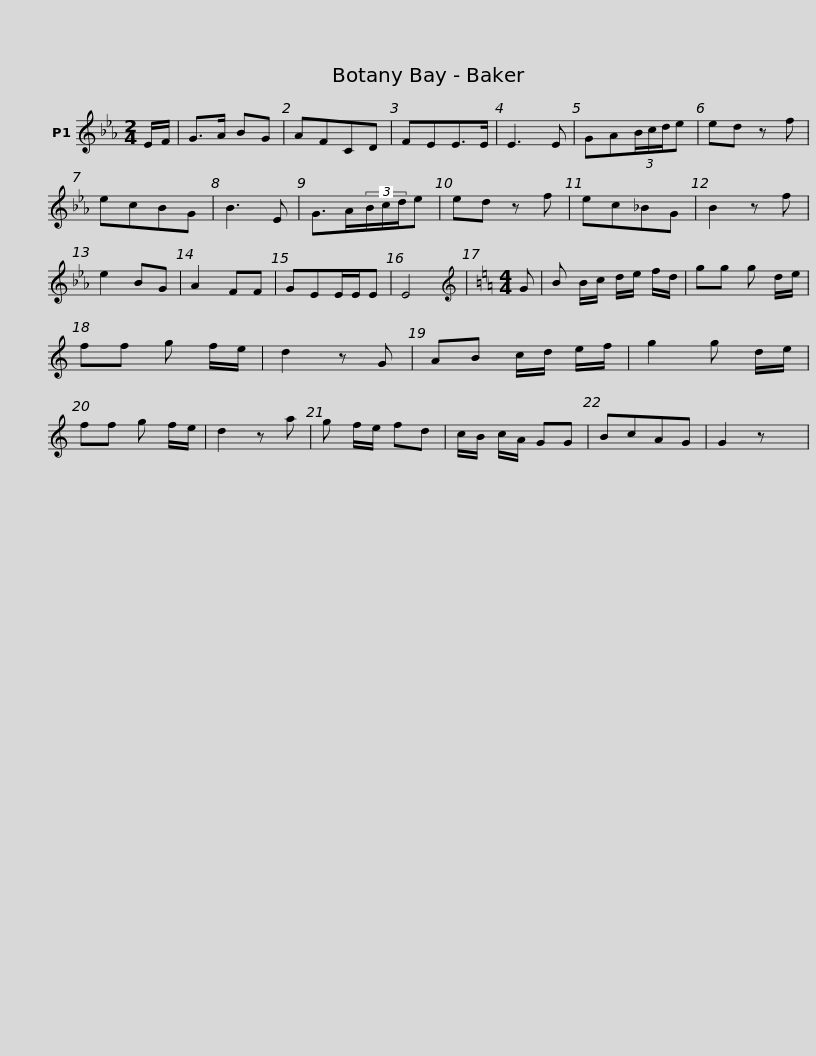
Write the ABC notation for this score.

X:1
L:1/8
M:2/4
I:linebreak $
K:Eb
V:1 treble
V:1
 E/F/ | G>A BG | AFCD | FEE>E | E3 E | %5
 GA(3B/c/d/e | ed z f | ecBG | B3 E |$ G>A(3B/c/d/e | %10
 ed z f | ec_BG | B2 z f | e2 BG | A2 FF | %15
 GEE/E/E | E4 |[K:C][M:4/4][K:treble] G | B B/c/ d/e/ f/d/ |$ gg g d/e/ | %20
 ff g f/e/ | d2 z G | AB c/d/ e/f/ | g2 g d/e/ |$ ff g f/e/ | %25
 d2 z a | g f/e/ fd | c/B/ c/A/ GG | BcAG | G2 z x | %30
